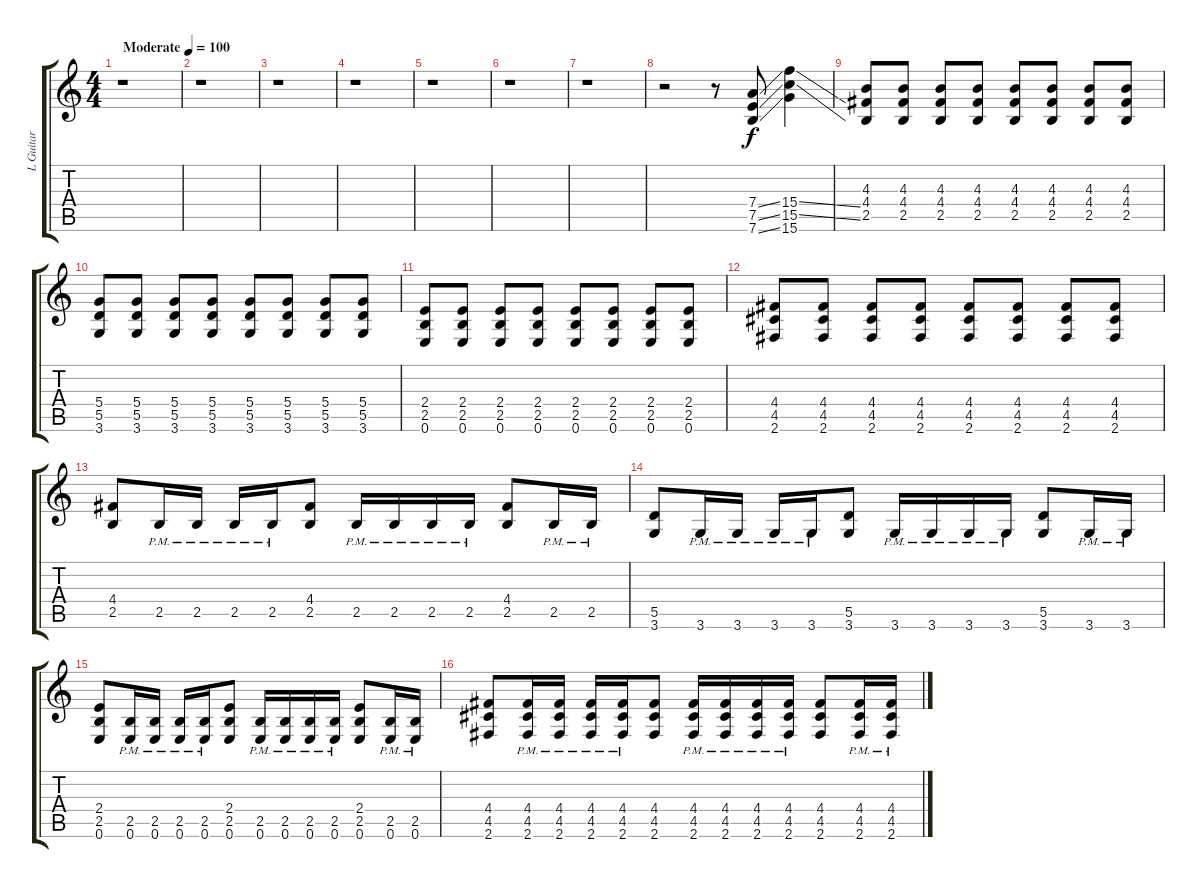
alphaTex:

\track ("L Guitar" "L Guitar") {instrument overdrivenguitar}
\staff {score tabs}
\tuning (E4 B3 G3 D3 A2 E2) {hide}
\ts (4 4)
\tempo (100 "Moderate")
\clef g2
\ks c
r.1{dy f instrument overdrivenguitar} |
r.1 |
r.1 |
r.1 |
r.1 |
r.1 |
r.1 |
r.2 r.8 (7.4{ss} 7.5{ss} 7.6{ss}).8 (15.4{ss} 15.5{ss} 15.6).4 |
(4.3 4.4 2.5).8 (4.3 4.4 2.5).8 (4.3 4.4 2.5).8 (4.3 4.4 2.5).8 (4.3 4.4 2.5).8 (4.3 4.4 2.5).8 (4.3 4.4 2.5).8 (4.3 4.4 2.5).8 |
(5.4 5.5 3.6).8 (5.4 5.5 3.6).8 (5.4 5.5 3.6).8 (5.4 5.5 3.6).8 (5.4 5.5 3.6).8 (5.4 5.5 3.6).8 (5.4 5.5 3.6).8 (5.4 5.5 3.6).8 |
(2.4 2.5 0.6).8 (2.4 2.5 0.6).8 (2.4 2.5 0.6).8 (2.4 2.5 0.6).8 (2.4 2.5 0.6).8 (2.4 2.5 0.6).8 (2.4 2.5 0.6).8 (2.4 2.5 0.6).8 |
(4.4 4.5 2.6).8 (4.4 4.5 2.6).8 (4.4 4.5 2.6).8 (4.4 4.5 2.6).8 (4.4 4.5 2.6).8 (4.4 4.5 2.6).8 (4.4 4.5 2.6).8 (4.4 4.5 2.6).8 |
(4.4 2.5).8 2.5{pm}.16 2.5{pm}.16 2.5{pm}.16 2.5{pm}.16 (4.4 2.5).8 2.5{pm}.16 2.5{pm}.16 2.5{pm}.16 2.5{pm}.16 (4.4 2.5).8 2.5{pm}.16 2.5{pm}.16 |
(5.5 3.6).8 3.6{pm}.16 3.6{pm}.16 3.6{pm}.16 3.6{pm}.16 (5.5 3.6).8 3.6{pm}.16 3.6{pm}.16 3.6{pm}.16 3.6{pm}.16 (5.5 3.6).8 3.6{pm}.16 3.6{pm}.16 |
(2.4 2.5 0.6).8 (2.5{pm} 0.6{pm}).16 (2.5{pm} 0.6{pm}).16 (2.5{pm} 0.6{pm}).16 (2.5{pm} 0.6{pm}).16 (2.4 2.5 0.6).8 (2.5{pm} 0.6{pm}).16 (2.5{pm} 0.6{pm}).16 (2.5{pm} 0.6{pm}).16 (2.5{pm} 0.6{pm}).16 (2.4 2.5 0.6).8 (2.5{pm} 0.6{pm}).16 (2.5{pm} 0.6{pm}).16 |
(4.4 4.5 2.6).8 (4.4{pm} 4.5{pm} 2.6{pm}).16 (4.4{pm} 4.5{pm} 2.6{pm}).16 (4.4{pm} 4.5{pm} 2.6{pm}).16 (4.4{pm} 4.5{pm} 2.6{pm}).16 (4.4 4.5 2.6).8 (4.4{pm} 4.5{pm} 2.6{pm}).16 (4.4{pm} 4.5{pm} 2.6{pm}).16 (4.4{pm} 4.5{pm} 2.6{pm}).16 (4.4{pm} 4.5{pm} 2.6{pm}).16 (4.4 4.5 2.6).8 (4.4{pm} 4.5{pm} 2.6{pm}).16 (4.4{pm} 4.5{pm} 2.6{pm}).16
